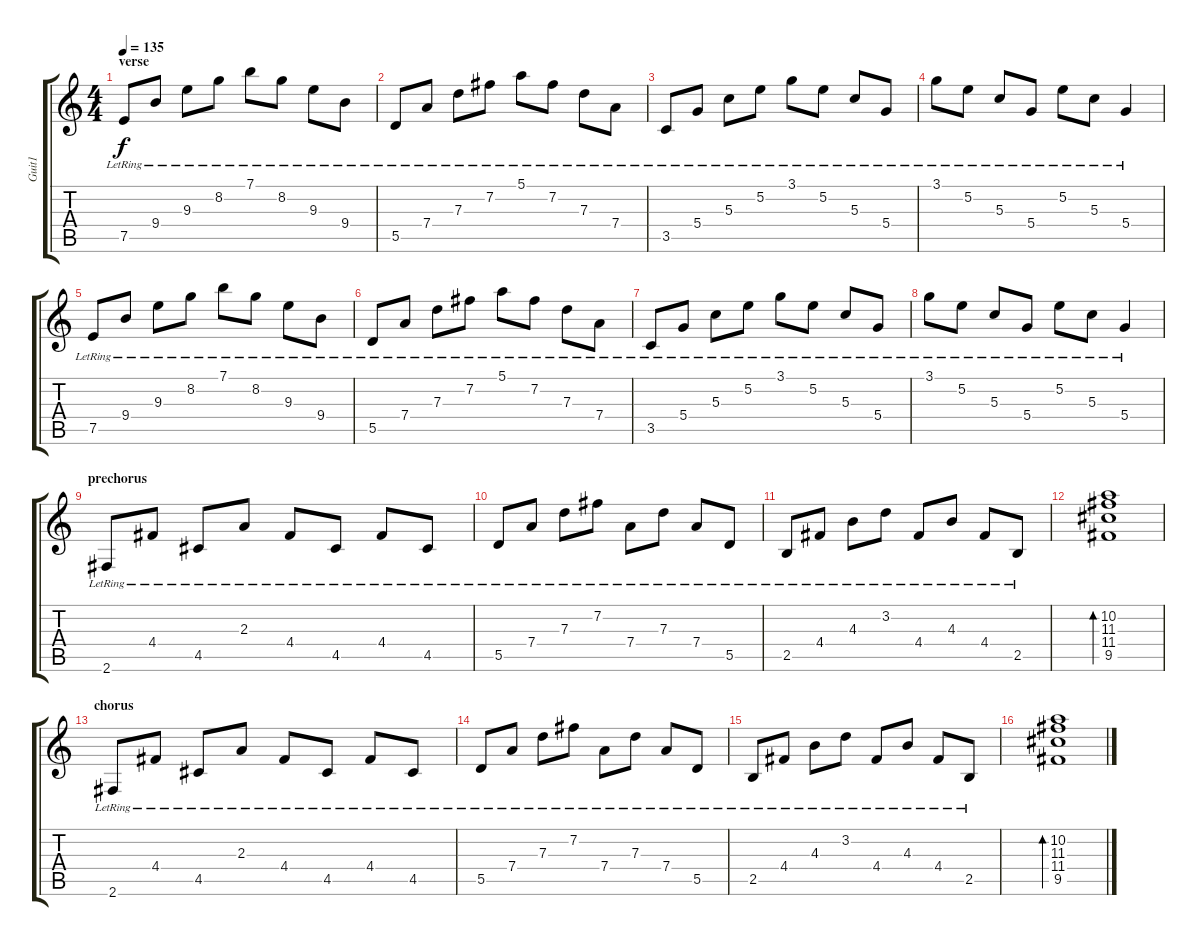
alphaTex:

\track ("Guit1" "Guit1") {instrument electricguitarclean}
\staff {score tabs}
\tuning (E4 B3 G3 D3 A2 E2) {hide}
\ts (4 4)
\section ("" "verse")
\tempo 135
\clef g2
\ks c
7.5{lr}.8{dy f} 9.4{lr}.8 9.3{lr}.8 8.2{lr}.8 7.1{lr}.8 8.2{lr}.8 9.3{lr}.8 9.4{lr}.8 |
5.5{lr}.8 7.4{lr}.8 7.3{lr}.8 7.2{lr}.8 5.1{lr}.8 7.2{lr}.8 7.3{lr}.8 7.4{lr}.8 |
3.5{lr}.8 5.4{lr}.8 5.3{lr}.8 5.2{lr}.8 3.1{lr}.8 5.2{lr}.8 5.3{lr}.8 5.4{lr}.8 |
3.1{lr}.8 5.2{lr}.8 5.3{lr}.8 5.4{lr}.8 5.2{lr}.8 5.3{lr}.8 5.4{lr}.4 |
7.5{lr}.8 9.4{lr}.8 9.3{lr}.8 8.2{lr}.8 7.1{lr}.8 8.2{lr}.8 9.3{lr}.8 9.4{lr}.8 |
5.5{lr}.8 7.4{lr}.8 7.3{lr}.8 7.2{lr}.8 5.1{lr}.8 7.2{lr}.8 7.3{lr}.8 7.4{lr}.8 |
3.5{lr}.8 5.4{lr}.8 5.3{lr}.8 5.2{lr}.8 3.1{lr}.8 5.2{lr}.8 5.3{lr}.8 5.4{lr}.8 |
3.1{lr}.8 5.2{lr}.8 5.3{lr}.8 5.4{lr}.8 5.2{lr}.8 5.3{lr}.8 5.4{lr}.4 |
\section ("" "prechorus")
2.6{lr}.8 4.4{lr}.8 4.5{lr}.8 2.3{lr}.8 4.4{lr}.8 4.5{lr}.8 4.4{lr}.8 4.5{lr}.8 |
5.5{lr}.8 7.4{lr}.8 7.3{lr}.8 7.2{lr}.8 7.4{lr}.8 7.3{lr}.8 7.4{lr}.8 5.5{lr}.8 |
2.5{lr}.8 4.4{lr}.8 4.3{lr}.8 3.2{lr}.8 4.4{lr}.8 4.3{lr}.8 4.4{lr}.8 2.5{lr}.8 |
(10.2 11.3 11.4 9.5).1{bd 480} |
\section ("" "chorus")
2.6{lr}.8 4.4{lr}.8 4.5{lr}.8 2.3{lr}.8 4.4{lr}.8 4.5{lr}.8 4.4{lr}.8 4.5{lr}.8 |
5.5{lr}.8 7.4{lr}.8 7.3{lr}.8 7.2{lr}.8 7.4{lr}.8 7.3{lr}.8 7.4{lr}.8 5.5{lr}.8 |
2.5{lr}.8 4.4{lr}.8 4.3{lr}.8 3.2{lr}.8 4.4{lr}.8 4.3{lr}.8 4.4{lr}.8 2.5{lr}.8 |
(10.2 11.3 11.4 9.5).1{bd 480}
